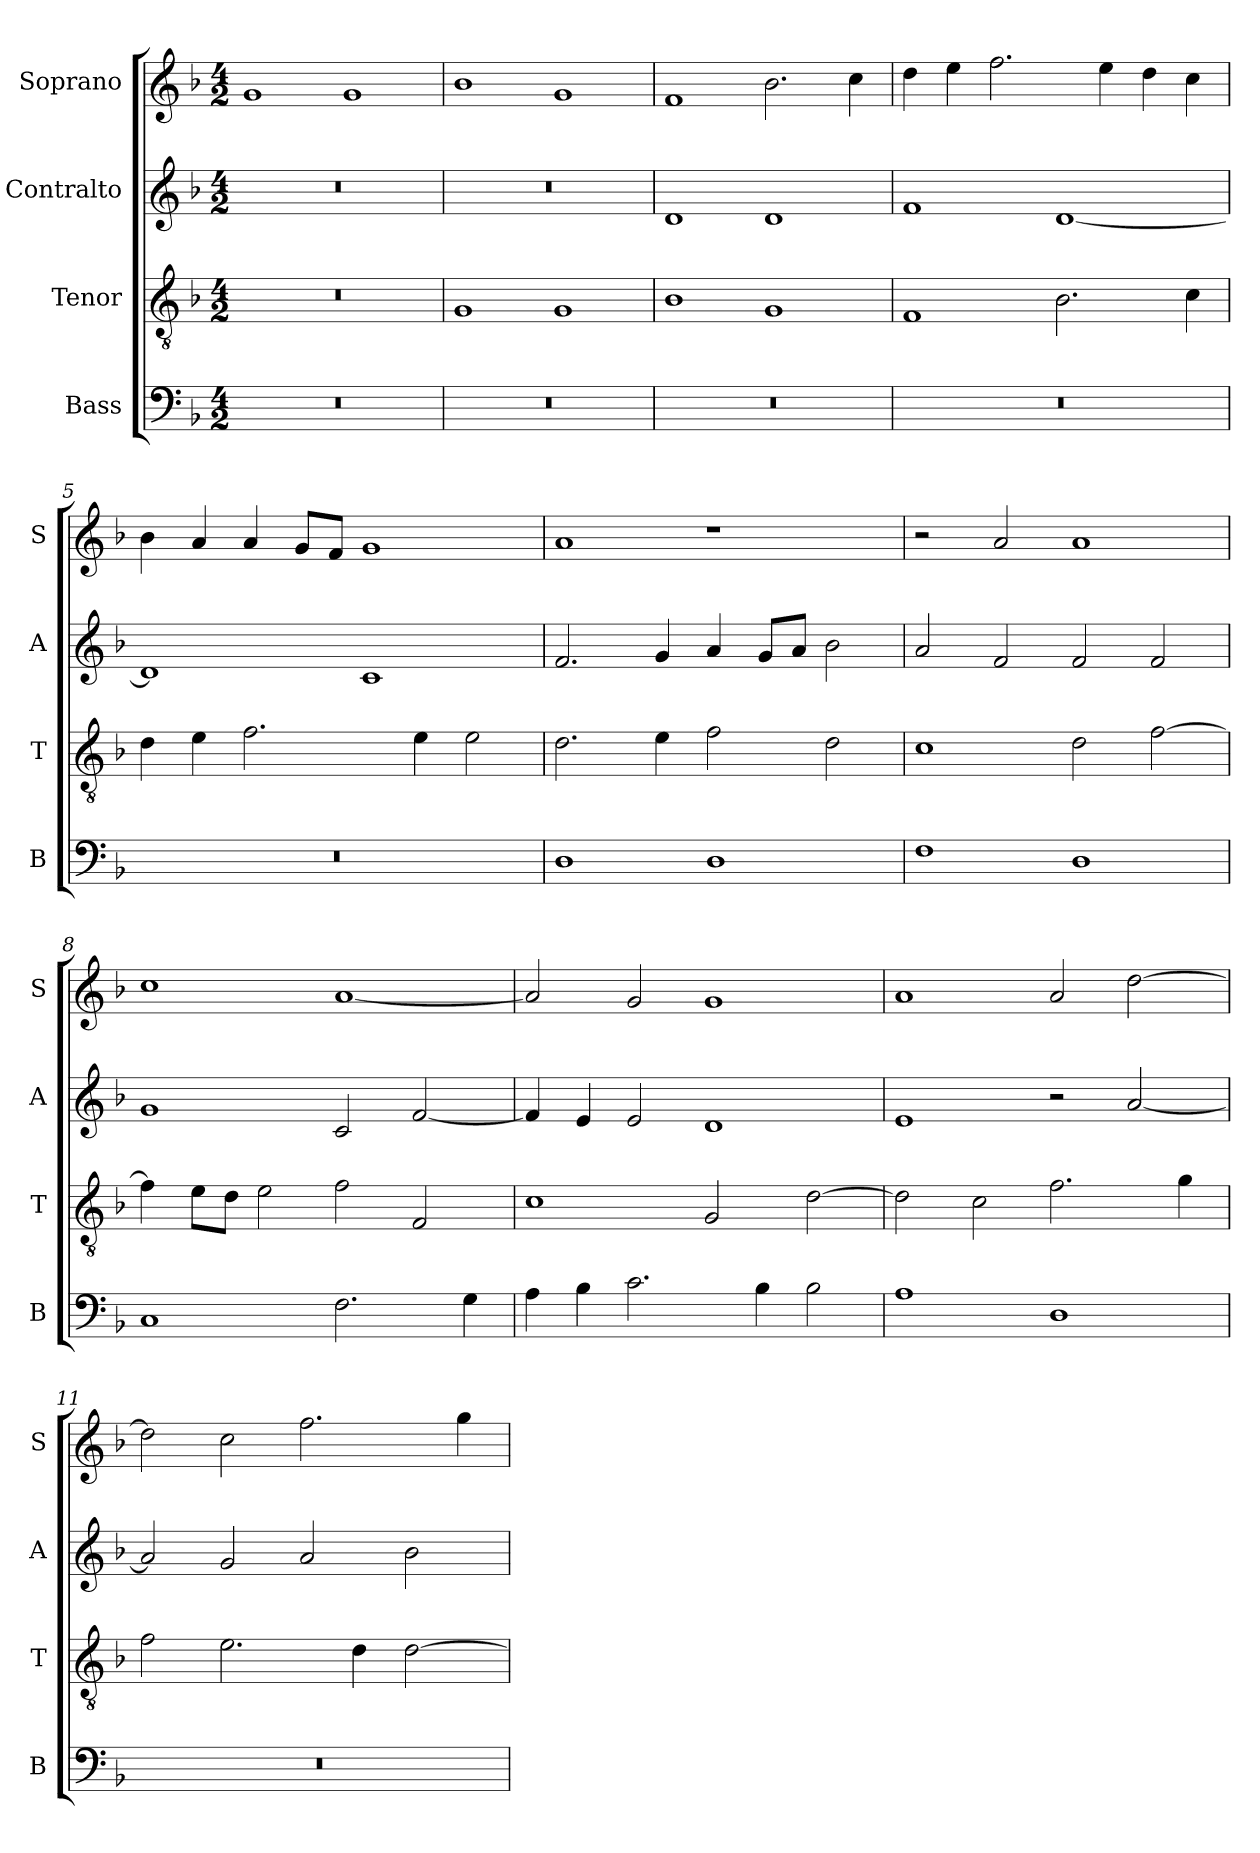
**kern	**kern	**kern	**kern
*part4	*part3	*part2	*part1
*staff4	*staff3	*staff2	*staff1
*I"Bass	*I"Tenor	*I"Contralto	*I"Soprano
*I'B	*I'T	*I'A	*I'S
*clefF4	*clefGv2	*clefG2	*clefG2
*k[b-]	*k[b-]	*k[b-]	*k[b-]
*G:dor	*G:dor	*G:dor	*G:dor
*M4/2	*M4/2	*M4/2	*M4/2
=1	=1	=1	=1
0r	0r	0r	1g
.	.	.	1g
=2	=2	=2	=2
0r	1G	0r	1b-
.	1G	.	1g
=3	=3	=3	=3
0r	1B-	1d	1f
.	1G	1d	2.b-
.	.	.	4cc
=4	=4	=4	=4
0r	1F	1f	4dd
.	.	.	4ee
.	.	.	2.ff
.	2.B-	[1d	.
.	.	.	4ee
.	.	.	4dd
.	4c	.	4cc
=5	=5	=5	=5
0r	4d	1d]	4b-
.	4e	.	4a
.	2.f	.	4a
.	.	.	8g/L
.	.	.	8f/J
.	.	1c	1g
.	4e	.	.
.	2e	.	.
=6	=6	=6	=6
1D	2.d	2.f	1a
.	4e	4g	.
1D	2f	4a	1r
.	.	8g/L	.
.	.	8a/J	.
.	2d	2b-	.
=7	=7	=7	=7
1F	1c	2a	2r
.	.	2f	2a
1D	2d	2f	1a
.	[2f	2f	.
=8	=8	=8	=8
1C	4f]	1g	1cc
.	8e\L	.	.
.	8d\J	.	.
.	2e	.	.
2.F	2f	2c	[1a
.	2F	[2f	.
4G	.	.	.
=9	=9	=9	=9
4A	1c	4f]	2a]
4B-	.	4e	.
2.c	.	2e	2g
.	2G	1d	1g
4B-	.	.	.
2B-	[2d	.	.
=10	=10	=10	=10
1A	2d]	1e	1a
.	2c	.	.
1D	2.f	2r	2a
.	.	[2a	[2dd
.	4g	.	.
=11	=11	=11	=11
0r	2f	2a]	2dd]
.	2.e	2g	2cc
.	.	2a	2.ff
.	4d	.	.
.	[2d	2b-	.
.	.	.	4gg
=	=	=	=
*-	*-	*-	*-
